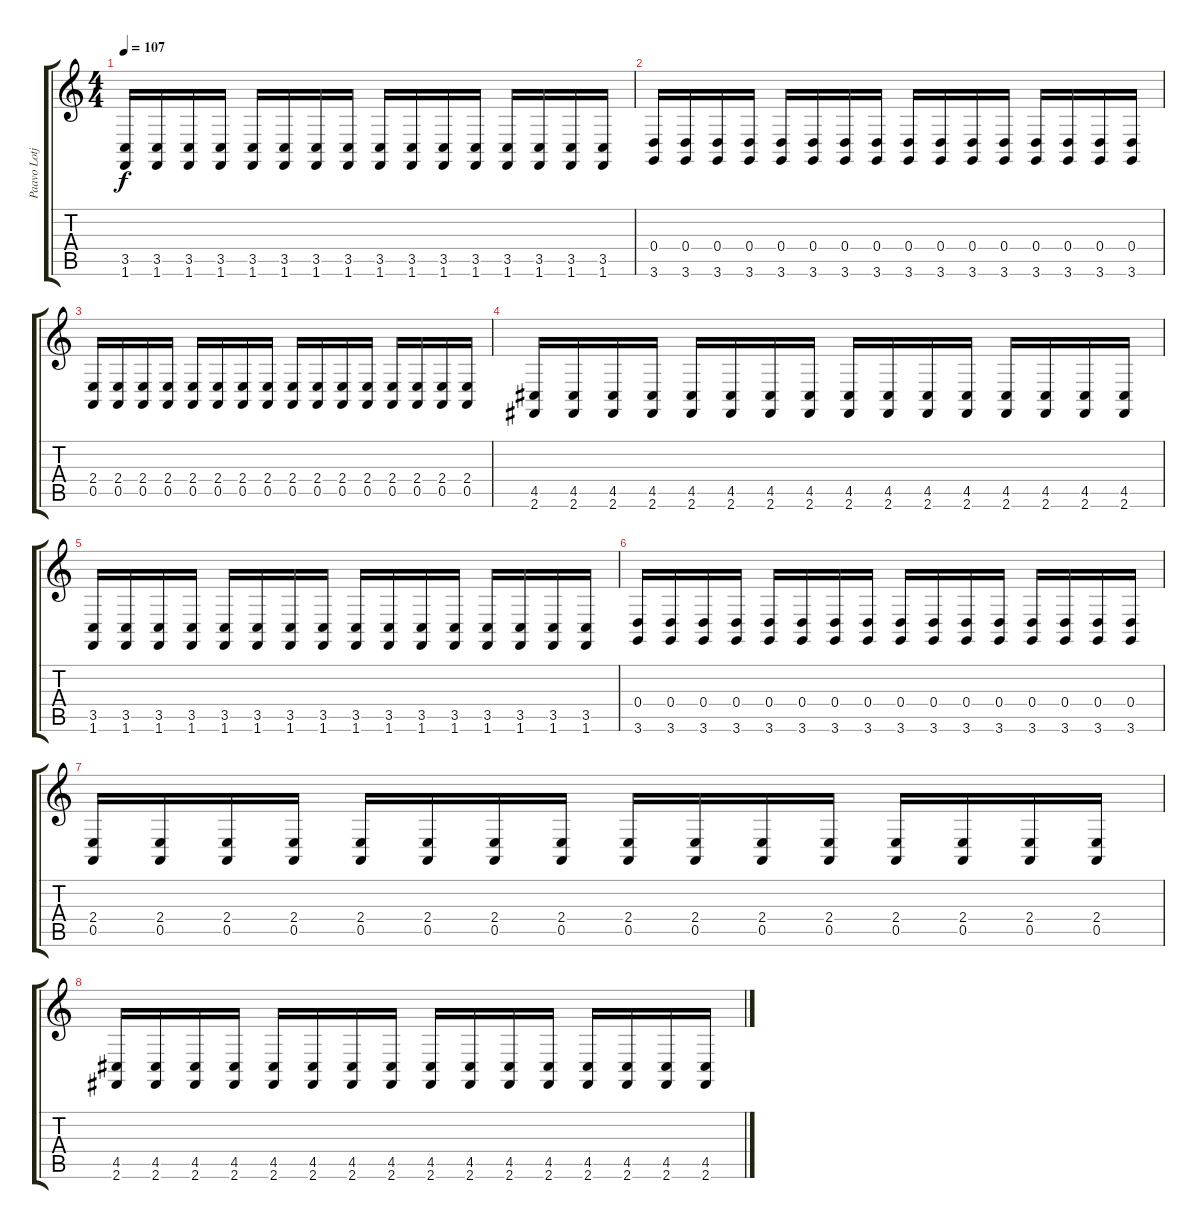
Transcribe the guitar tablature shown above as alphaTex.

\track ("Paavo Lotjonen" "Paavo Lotj") {instrument cello}
\staff {score tabs}
\tuning (E4 B3 G3 D3 A2 E2) {hide}
\ts (4 4)
\tempo 107
\clef g2
\ks c
(3.5 1.6).16{dy f} (3.5 1.6).16 (3.5 1.6).16 (3.5 1.6).16 (3.5 1.6).16 (3.5 1.6).16 (3.5 1.6).16 (3.5 1.6).16 (3.5 1.6).16 (3.5 1.6).16 (3.5 1.6).16 (3.5 1.6).16 (3.5 1.6).16 (3.5 1.6).16 (3.5 1.6).16 (3.5 1.6).16 |
(0.4 3.6).16 (0.4 3.6).16 (0.4 3.6).16 (0.4 3.6).16 (0.4 3.6).16 (0.4 3.6).16 (0.4 3.6).16 (0.4 3.6).16 (0.4 3.6).16 (0.4 3.6).16 (0.4 3.6).16 (0.4 3.6).16 (0.4 3.6).16 (0.4 3.6).16 (0.4 3.6).16 (0.4 3.6).16 |
(2.4 0.5).16{balance 8 instrument cello} (2.4 0.5).16 (2.4 0.5).16 (2.4 0.5).16 (2.4 0.5).16 (2.4 0.5).16 (2.4 0.5).16 (2.4 0.5).16 (2.4 0.5).16 (2.4 0.5).16 (2.4 0.5).16 (2.4 0.5).16 (2.4 0.5).16 (2.4 0.5).16 (2.4 0.5).16 (2.4 0.5).16 |
(4.5 2.6).16 (4.5 2.6).16 (4.5 2.6).16 (4.5 2.6).16 (4.5 2.6).16 (4.5 2.6).16 (4.5 2.6).16 (4.5 2.6).16 (4.5 2.6).16 (4.5 2.6).16 (4.5 2.6).16 (4.5 2.6).16 (4.5 2.6).16 (4.5 2.6).16 (4.5 2.6).16 (4.5 2.6).16 |
(3.5 1.6).16 (3.5 1.6).16 (3.5 1.6).16 (3.5 1.6).16 (3.5 1.6).16 (3.5 1.6).16 (3.5 1.6).16 (3.5 1.6).16 (3.5 1.6).16 (3.5 1.6).16 (3.5 1.6).16 (3.5 1.6).16 (3.5 1.6).16 (3.5 1.6).16 (3.5 1.6).16 (3.5 1.6).16 |
(0.4 3.6).16 (0.4 3.6).16 (0.4 3.6).16 (0.4 3.6).16 (0.4 3.6).16 (0.4 3.6).16 (0.4 3.6).16 (0.4 3.6).16 (0.4 3.6).16 (0.4 3.6).16 (0.4 3.6).16 (0.4 3.6).16 (0.4 3.6).16 (0.4 3.6).16 (0.4 3.6).16 (0.4 3.6).16 |
(2.4 0.5).16 (2.4 0.5).16 (2.4 0.5).16 (2.4 0.5).16 (2.4 0.5).16 (2.4 0.5).16 (2.4 0.5).16 (2.4 0.5).16 (2.4 0.5).16 (2.4 0.5).16 (2.4 0.5).16 (2.4 0.5).16 (2.4 0.5).16 (2.4 0.5).16 (2.4 0.5).16 (2.4 0.5).16 |
(4.5 2.6).16 (4.5 2.6).16 (4.5 2.6).16 (4.5 2.6).16 (4.5 2.6).16 (4.5 2.6).16 (4.5 2.6).16 (4.5 2.6).16 (4.5 2.6).16 (4.5 2.6).16 (4.5 2.6).16 (4.5 2.6).16 (4.5 2.6).16 (4.5 2.6).16 (4.5 2.6).16 (4.5 2.6).16
